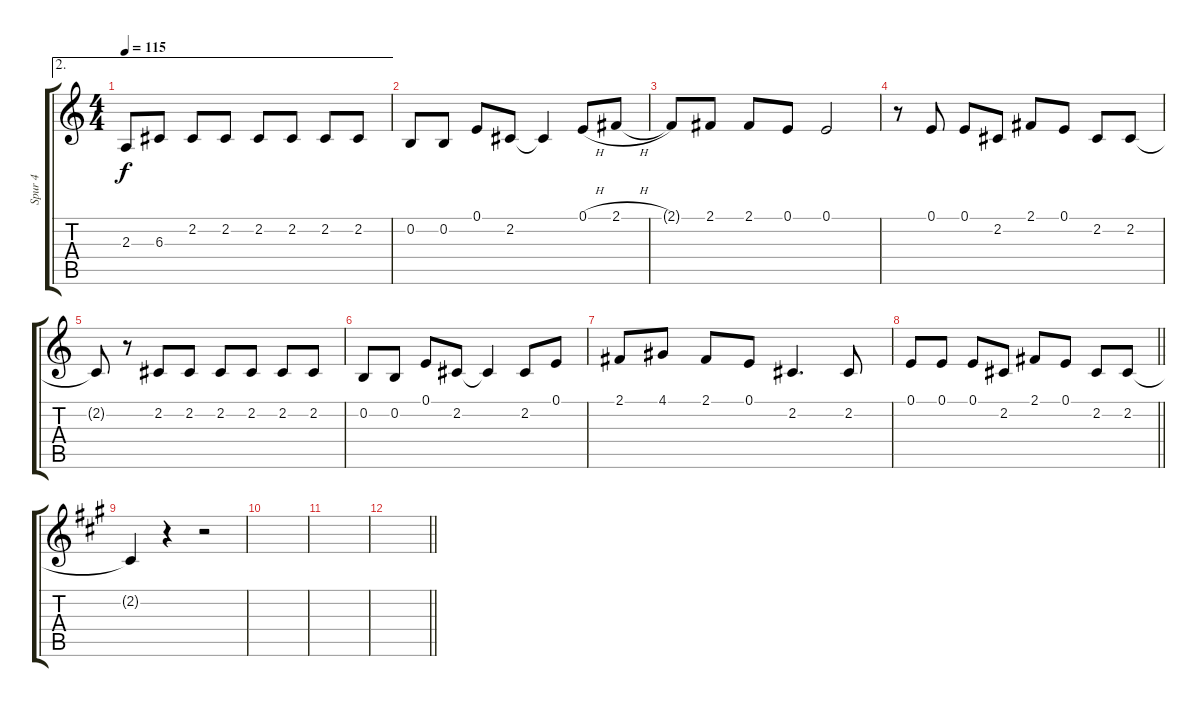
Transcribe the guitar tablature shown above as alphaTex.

\track ("Spur 4" "Spur 4") {instrument oboe}
\staff {score tabs}
\tuning (E4 B3 G3 D3 A2 E2) {hide}
\ae 2
\ts (4 4)
\tempo 115
\clef g2
\ks c
2.3.8{dy f} 6.3.8 2.2.8 2.2.8 2.2.8 2.2.8 2.2.8 2.2.8 |
0.2.8 0.2.8 0.1.8 2.2.8 2.2{t}.4 0.1{h}.8 2.1{h}.8 |
2.1{t}.8 2.1.8 2.1.8 0.1.8 0.1.2 |
r.8 0.1.8 0.1.8 2.2.8 2.1.8 0.1.8 2.2.8 2.2.8 |
2.2{t}.8 r.8 2.2.8 2.2.8 2.2.8 2.2.8 2.2.8 2.2.8 |
0.2.8 0.2.8 0.1.8 2.2.8 2.2{t}.4 2.2.8 0.1.8 |
2.1.8 4.1.8 2.1.8 0.1.8 2.2.4{d} 2.2.8 |
\barLineRight lightlight
0.1.8 0.1.8 0.1.8 2.2.8 2.1.8 0.1.8 2.2.8 2.2.8 |
\ks a
2.2{t}.4 r.4 r.2 |
|
|
\barLineRight lightlight
